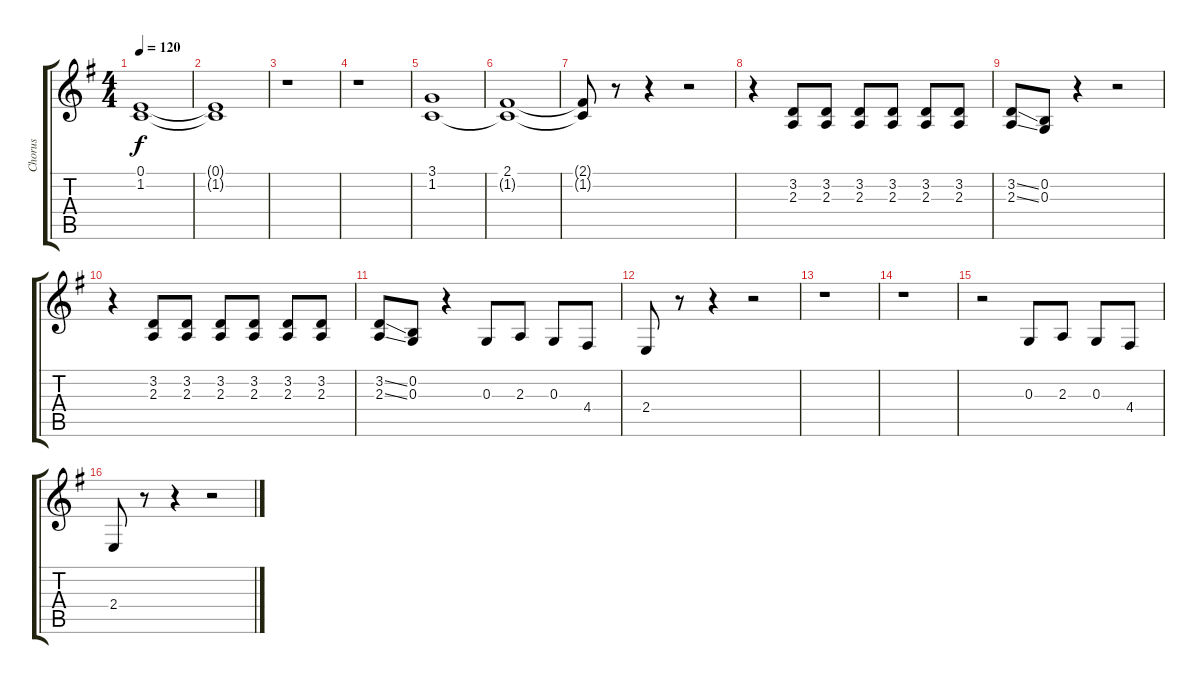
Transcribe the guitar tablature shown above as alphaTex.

\track ("Chorus" "Chorus") {instrument sopranosax}
\staff {score tabs}
\tuning (E4 B3 G3 D3 A2 E2) {hide}
\ts (4 4)
\tempo 120
\clef g2
\ks g
(0.1 1.2).1{dy f} |
(0.1{t} 1.2{t}).1 |
r.1 |
r.1 |
(3.1 1.2).1 |
(2.1 1.2{t}).1 |
(2.1{t} 1.2{t}).8 r.8 r.4 r.2 |
r.4 (3.2 2.3).8 (3.2 2.3).8 (3.2 2.3).8 (3.2 2.3).8 (3.2 2.3).8 (3.2 2.3).8 |
(3.2{ss} 2.3{ss}).8 (0.2 0.3).8 r.4 r.2 |
r.4 (3.2 2.3).8 (3.2 2.3).8 (3.2 2.3).8 (3.2 2.3).8 (3.2 2.3).8 (3.2 2.3).8 |
(3.2{ss} 2.3{ss}).8 (0.2 0.3).8 r.4 0.3.8 2.3.8 0.3.8 4.4.8 |
2.4.8 r.8 r.4 r.2 |
r.1 |
r.1 |
r.2 0.3.8 2.3.8 0.3.8 4.4.8 |
2.4.8 r.8 r.4 r.2
